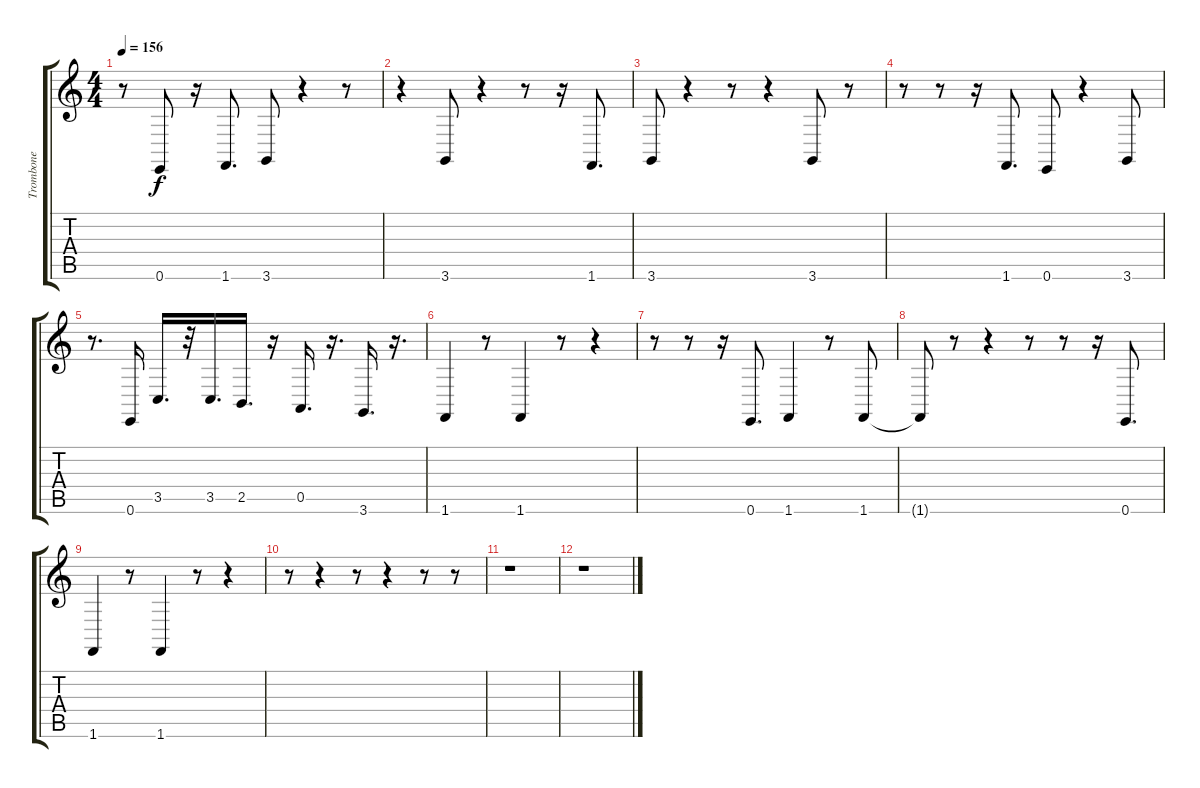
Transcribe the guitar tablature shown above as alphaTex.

\track ("Trombone" "Trombone") {instrument trombone}
\staff {score tabs}
\tuning (E4 B3 G3 D3 A2 E2) {hide}
\ts (4 4)
\tempo 156
\clef g2
\ks c
r.8{dy f} 0.6.8 r.16 1.6.8{d} 3.6.8 r.4 r.8 |
r.4 3.6.8 r.4 r.8 r.16 1.6.8{d} |
3.6.8 r.4 r.8 r.4 3.6.8 r.8 |
r.8 r.8 r.16 1.6.8{d} 0.6.8 r.4 3.6.8 |
r.8{d} 0.6.16 3.5.16{d} r.32 3.5.16{d} 2.5.16{d} r.16 0.5.16{d} r.16{d} 3.6.16{d} r.16{d} |
1.6.4 r.8 1.6.4 r.8 r.4 |
r.8 r.8 r.16 0.6.8{d} 1.6.4 r.8 1.6.8 |
1.6{t}.8 r.8 r.4 r.8 r.8 r.16 0.6.8{d} |
1.6.4 r.8 1.6.4 r.8 r.4 |
r.8 r.4 r.8 r.4 r.8 r.8 |
r.1 |
r.1
